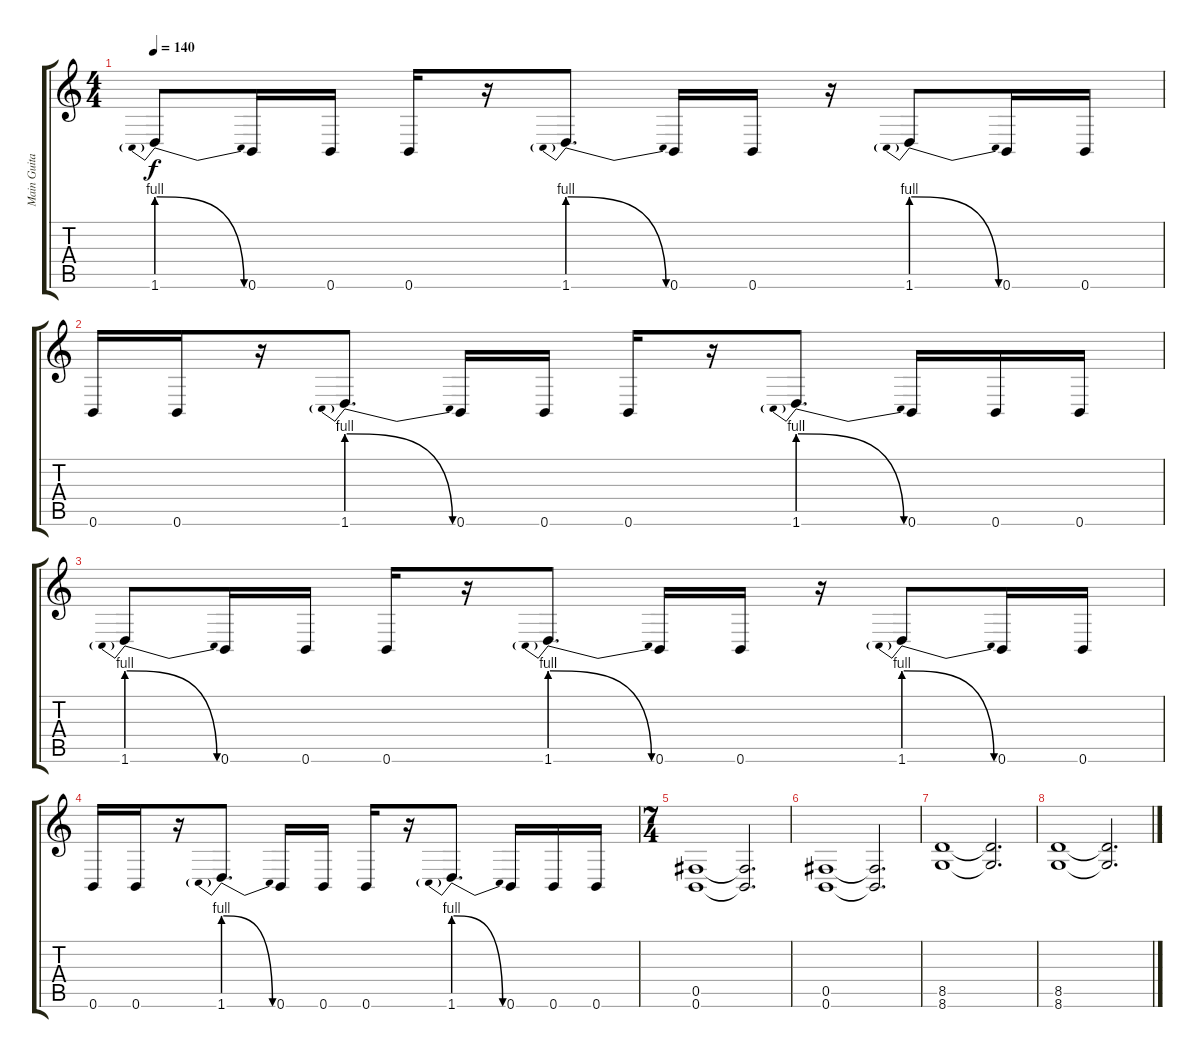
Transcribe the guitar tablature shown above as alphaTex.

\track ("Main Guitar Left" "Main Guita") {instrument distortionguitar}
\staff {score tabs}
\tuning (Db4 Ab3 E3 B2 Gb2 B1) {hide}
\ts (4 4)
\tempo 140
\clef g2
\ks c
1.6{be (prebendrelease 0 4 60 0)}.8{dy f} 0.6.16 0.6.16 0.6.16 r.16 1.6{be (prebendrelease 0 4 60 0)}.8{d} 0.6.16 0.6.16 r.16 1.6{be (prebendrelease 0 4 60 0)}.8 0.6.16 0.6.16 |
0.6.16 0.6.16 r.16 1.6{be (prebendrelease 0 4 60 0)}.8{d} 0.6.16 0.6.16 0.6.16 r.16 1.6{be (prebendrelease 0 4 60 0)}.8{d} 0.6.16 0.6.16 0.6.16 |
1.6{be (prebendrelease 0 4 60 0)}.8 0.6.16 0.6.16 0.6.16 r.16 1.6{be (prebendrelease 0 4 60 0)}.8{d} 0.6.16 0.6.16 r.16 1.6{be (prebendrelease 0 4 60 0)}.8 0.6.16 0.6.16 |
0.6.16 0.6.16 r.16 1.6{be (prebendrelease 0 4 60 0)}.8{d} 0.6.16 0.6.16 0.6.16 r.16 1.6{be (prebendrelease 0 4 60 0)}.8{d} 0.6.16 0.6.16 0.6.16 |
\ts (7 4)
(0.5 0.6).1 (0.5{t} 0.6{t}).2{d} |
(0.5 0.6).1 (0.5{t} 0.6{t}).2{d} |
(8.5 8.6).1 (8.5{t} 8.6{t}).2{d} |
(8.5 8.6).1 (8.5{t} 8.6{t}).2{d}
